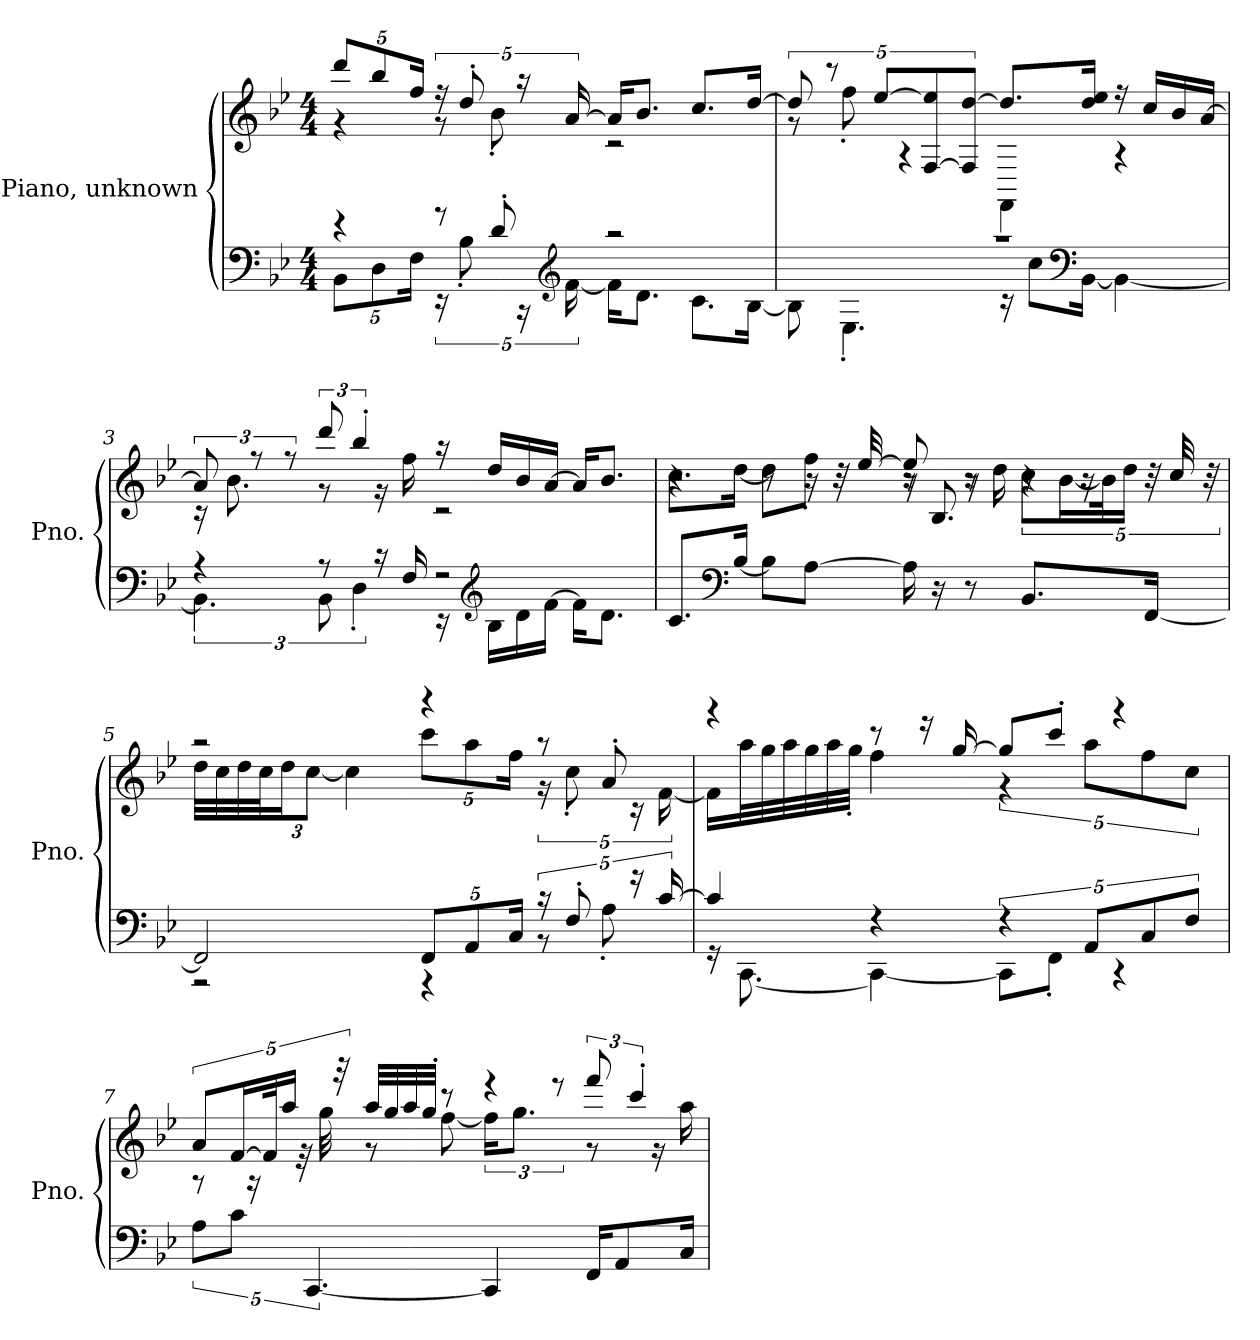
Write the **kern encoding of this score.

**kern	**kern
*part1	*part1
*staff2	*staff1
*I"Piano, unknown	*
*I'Pno.	*
*clefF4	*clefG2
*k[b-e-]	*k[b-e-]
*M4/4	*M4/4
*MM120	*MM120
=1	=1
*^	*^
4r	10BB-\L	10ddd/L	4r
.	10D\	10bb-/	.
.	20F\Jk	20ff/Jk	.
8r	20r	20r	8r
.	10B-'\	10dd'/	.
8d'/	.	.	8b-'\
.	20r	20r	.
*clefG2	*	*	*
.	[20f\	[20a/	.
2r	16f\KL]	16a/KL]	2r
.	8.d\J	8.b-/J	.
.	8.c\L	8.cc/L	.
.	[16B-\Jk	[16dd/Jk	.
=2	=2	=2	=2
1r	8B-\]	10dd/]	8r
.	.	10r	.
.	4.E-'\	.	8ff'\
.	.	[10ee-/L	.
.	.	.	4r
.	.	[10F/ 10ee-/]	.
.	.	10F/] [10dd/J	.
.	16r	8.dd/L]	4FF\
.	8cc\L	.	.
*clefF4	*	*	*
.	[16BB-\Jk	16dd/ 16ee-/Jk	.
.	4BB-\_	16r	4r
.	.	16cc/LL	.
.	.	16b-/	.
.	.	[16a/JJ	.
!!LO:LB:g=z	!!
=3	=3	=3	=3
4r	6.BB-\]	12a/]	16r
.	.	.	8.b-\
.	.	12r	.
.	.	12r	.
8r	12BB-\	12ddd/	8r
.	6D'\	6bb-'/	.
16r	.	.	16r
16F/	.	.	16ff\
2r	16r	16r	2r
*clefG2	*	*	*
.	16B-\LL	16dd/LL	.
.	16d\	16b-/	.
.	[16f\JJ	[16a/JJ	.
.	16f\KL]	16a/KL]	.
.	8.d\J	8.b-/J	.
*v	*v	*	*
=4	=4	=4
*	*	*^
8.c/L	4r	8.cc\L	2r
*clefF4	*	*	*
[16B-/Jk	.	[16dd\Jk	.
8B-\L]	8r	8dd\L]	.
[8A\J	16r	8ff'\J	.
.	32r	.	.
.	[32ee-/	.	.
16A\]	8ee-/]	8r	16r
16r	.	.	8.B-/
8r	8r	16r	.
.	.	16dd\	.
8.BB-/L	8r	10cc\L	4r
.	.	[20b-\L	.
.	16r	.	.
.	.	40b-\K]	.
.	.	20dd\JJ	.
[16FF/Jk	32r	.	.
.	32cc/	.	.
.	.	40r	.
*	*	*v	*v
!!LO:LB:g=z
=5	=5	=5
*^	*	*
2FF/]	2r	2r	32dd\LLL
.	.	.	32cc\
.	.	.	32dd\
.	.	.	32cc\J
*	*	*	*Xbrackettup
.	.	.	24dd\J
.	.	.	[12cc\J
.	.	.	4cc\]
*	*	*	*brackettup
10FF/L	4r	4r	10ccc\L
10AA/	.	.	10aa\
20C/Jk	.	.	20ff\Jk
20r	8r	8r	20r
10F'/	.	.	10cc'\
.	8A'\	8a'/	.
20r	.	.	20r
[20c/	.	.	[20f\
=6	=6	=6	=6
4c/]	16r	4r	16f\LL]
.	[8.CC\	.	32aa\L
.	.	.	32gg\
.	.	.	32aa\
.	.	.	32gg\
.	.	.	32aa\
.	.	.	32gg'\JJJ
4r	4CC\_	8r	4ff\
.	.	16r	.
.	.	[16gg/	.
5r	8CC\L]	8gg/L]	5r
.	8FF'\J	8ccc'/J	.
10AA/L	.	.	10aa\L
.	4r	4r	.
10C/	.	.	10ff\
10F/J	.	.	10cc\J
*v	*v	*	*
!!LO:LB:g=z	!!
=7	=7	=7
10A\L	10a/L	8r
10c\J	[20f/L	.
.	.	16r
.	40f/K]	.
.	20aa/JJ	.
.	.	32r
[5.CC/	.	.
.	.	32gg\
.	40r	.
.	32aa/LLL	8r
.	32gg/	.
.	32aa/	.
.	32gg'/JJJ	.
.	8r	[8ff\
4CC/]	6r	16ff\KL]
.	.	8.gg\J
.	12r	.
16FF/KL	12fff/	8r
8AA/	.	.
.	6ccc'/	.
.	.	16r
16C/Jk	.	16aa\
*	*v	*v
=	=
*-	*-
